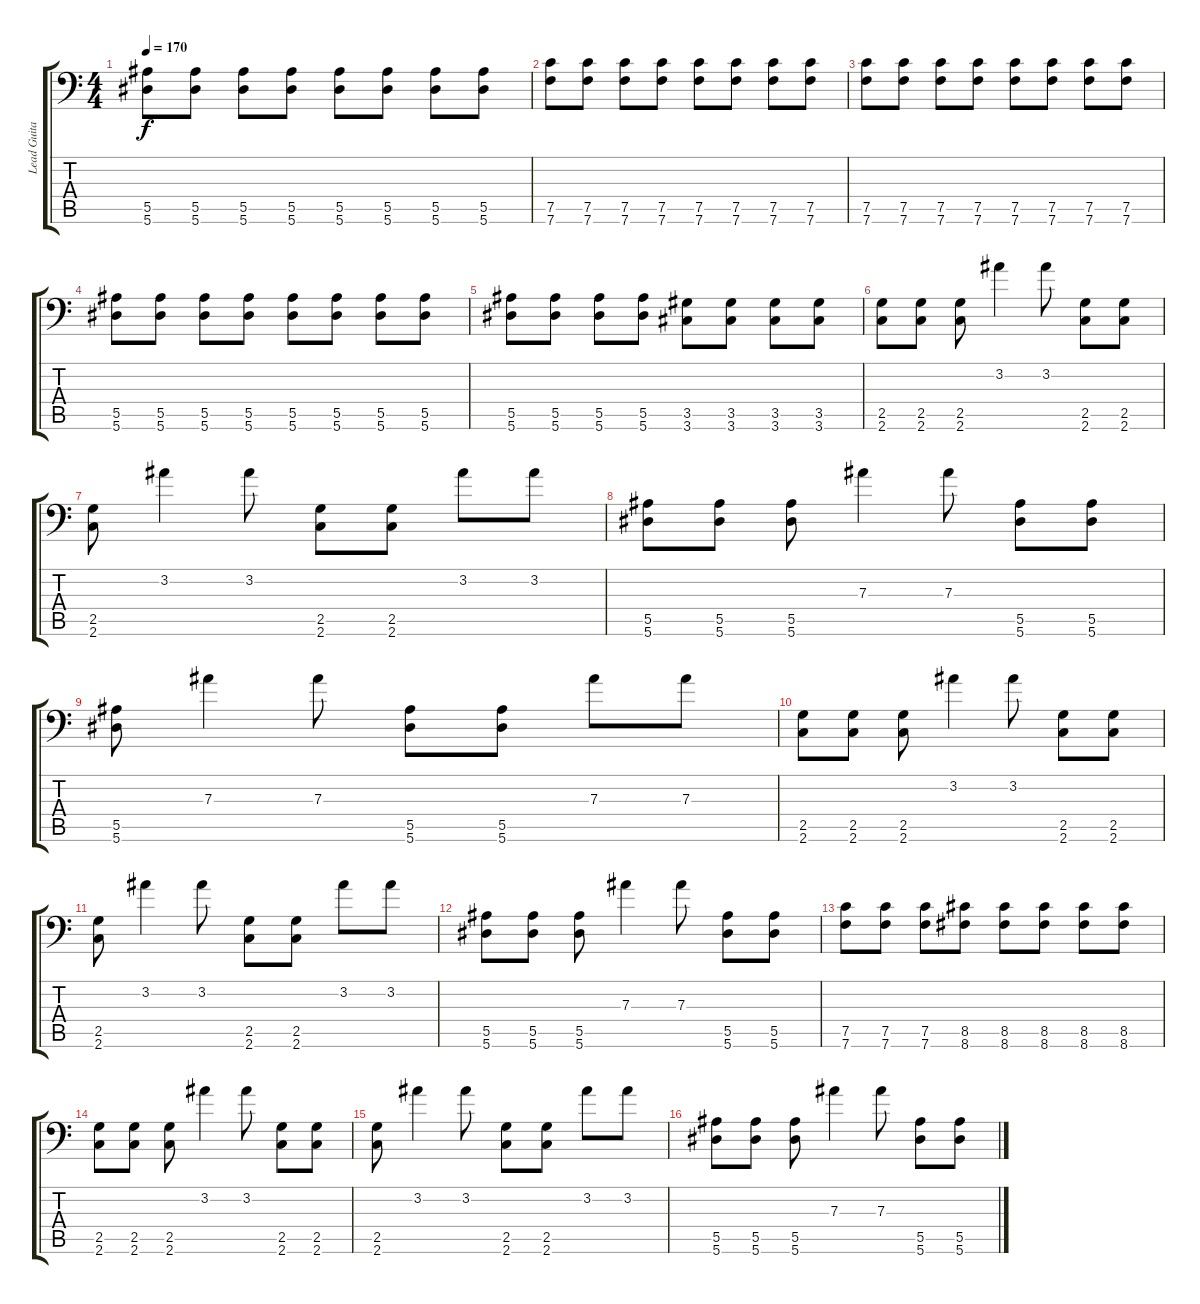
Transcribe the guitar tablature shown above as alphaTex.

\track ("Lead Guitar" "Lead Guita") {instrument distortionguitar}
\staff {score tabs}
\tuning (C4 G3 Eb3 Bb2 F2 Bb1) {hide}
\ts (4 4)
\tempo 170
\clef f4
\ks c
(5.5 5.6).8{dy f} (5.5 5.6).8 (5.5 5.6).8 (5.5 5.6).8 (5.5 5.6).8 (5.5 5.6).8 (5.5 5.6).8 (5.5 5.6).8 |
(7.5 7.6).8 (7.5 7.6).8 (7.5 7.6).8 (7.5 7.6).8 (7.5 7.6).8 (7.5 7.6).8 (7.5 7.6).8 (7.5 7.6).8 |
(7.5 7.6).8 (7.5 7.6).8 (7.5 7.6).8 (7.5 7.6).8 (7.5 7.6).8 (7.5 7.6).8 (7.5 7.6).8 (7.5 7.6).8 |
(5.5 5.6).8 (5.5 5.6).8 (5.5 5.6).8 (5.5 5.6).8 (5.5 5.6).8 (5.5 5.6).8 (5.5 5.6).8 (5.5 5.6).8 |
(5.5 5.6).8 (5.5 5.6).8 (5.5 5.6).8 (5.5 5.6).8 (3.5 3.6).8 (3.5 3.6).8 (3.5 3.6).8 (3.5 3.6).8 |
(2.5 2.6).8 (2.5 2.6).8 (2.5 2.6).8 3.2.4 3.2.8 (2.5 2.6).8 (2.5 2.6).8 |
(2.5 2.6).8 3.2.4 3.2.8 (2.5 2.6).8 (2.5 2.6).8 3.2.8 3.2.8 |
(5.5 5.6).8 (5.5 5.6).8 (5.5 5.6).8 7.3.4 7.3.8 (5.5 5.6).8 (5.5 5.6).8 |
(5.5 5.6).8 7.3.4 7.3.8 (5.5 5.6).8 (5.5 5.6).8 7.3.8 7.3.8 |
(2.5 2.6).8 (2.5 2.6).8 (2.5 2.6).8 3.2.4 3.2.8 (2.5 2.6).8 (2.5 2.6).8 |
(2.5 2.6).8 3.2.4 3.2.8 (2.5 2.6).8 (2.5 2.6).8 3.2.8 3.2.8 |
(5.5 5.6).8 (5.5 5.6).8 (5.5 5.6).8 7.3.4 7.3.8 (5.5 5.6).8 (5.5 5.6).8 |
(7.5 7.6).8 (7.5 7.6).8 (7.5 7.6).8 (8.5 8.6).8 (8.5 8.6).8 (8.5 8.6).8 (8.5 8.6).8 (8.5 8.6).8 |
(2.5 2.6).8 (2.5 2.6).8 (2.5 2.6).8 3.2.4 3.2.8 (2.5 2.6).8 (2.5 2.6).8 |
(2.5 2.6).8 3.2.4 3.2.8 (2.5 2.6).8 (2.5 2.6).8 3.2.8 3.2.8 |
(5.5 5.6).8 (5.5 5.6).8 (5.5 5.6).8 7.3.4 7.3.8 (5.5 5.6).8 (5.5 5.6).8
